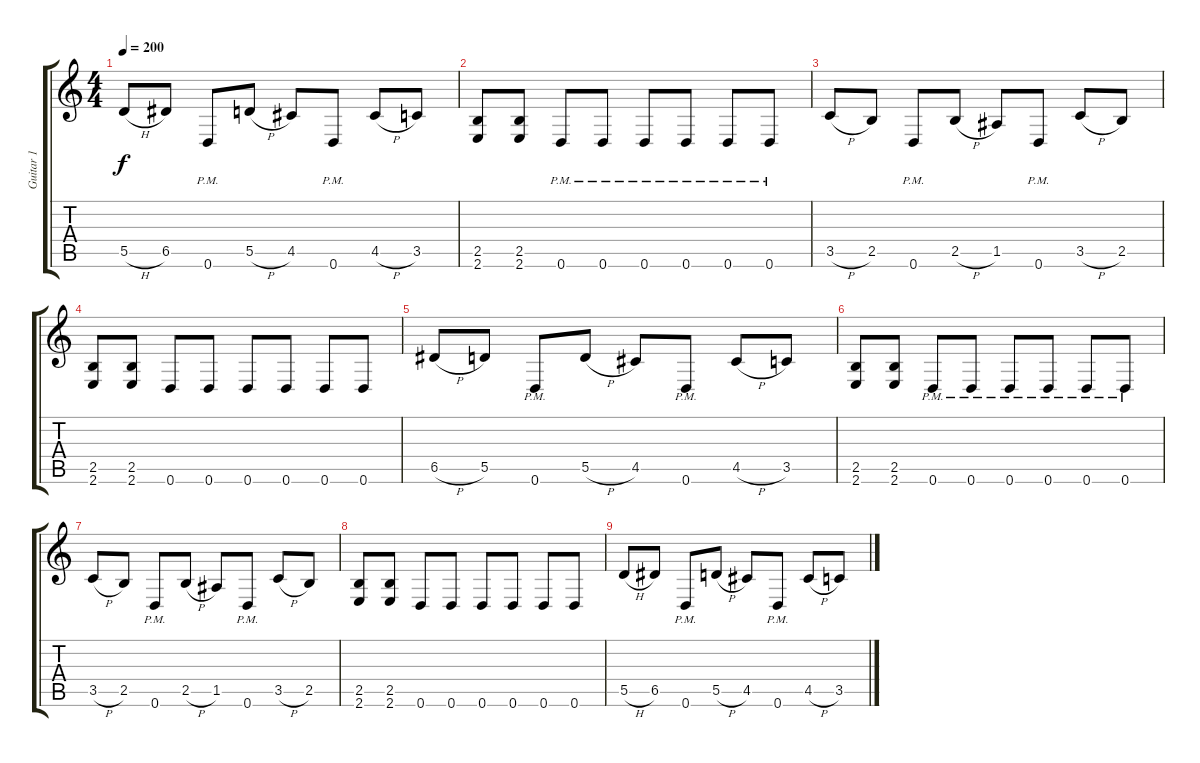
\track ("Guitar 1" "Guitar 1") {instrument distortionguitar}
\staff {score tabs}
\tuning (E4 B3 G3 D3 A2 D2) {hide}
\ts (4 4)
\tempo 200
\clef g2
\ks c
5.5{h}.8{dy f} 6.5.8 0.6{pm}.8 5.5{h}.8 4.5.8 0.6{pm}.8 4.5{h}.8 3.5.8 |
(2.5 2.6).8 (2.5 2.6).8 0.6{pm}.8 0.6{pm}.8 0.6{pm}.8 0.6{pm}.8 0.6{pm}.8 0.6{pm}.8 |
3.5{h}.8 2.5.8 0.6{pm}.8 2.5{h}.8 1.5.8 0.6{pm}.8 3.5{h}.8 2.5.8 |
(2.5 2.6).8 (2.5 2.6).8 0.6.8 0.6.8 0.6.8 0.6.8 0.6.8 0.6.8 |
6.5{h}.8 5.5.8 0.6{pm}.8 5.5{h}.8 4.5.8 0.6{pm}.8 4.5{h}.8 3.5.8 |
(2.5 2.6).8 (2.5 2.6).8 0.6{pm}.8 0.6{pm}.8 0.6{pm}.8 0.6{pm}.8 0.6{pm}.8 0.6{pm}.8 |
3.5{h}.8 2.5.8 0.6{pm}.8 2.5{h}.8 1.5.8 0.6{pm}.8 3.5{h}.8 2.5.8 |
(2.5 2.6).8 (2.5 2.6).8 0.6.8 0.6.8 0.6.8 0.6.8 0.6.8 0.6.8 |
5.5{h}.8 6.5.8 0.6{pm}.8 5.5{h}.8 4.5.8 0.6{pm}.8 4.5{h}.8 3.5.8
